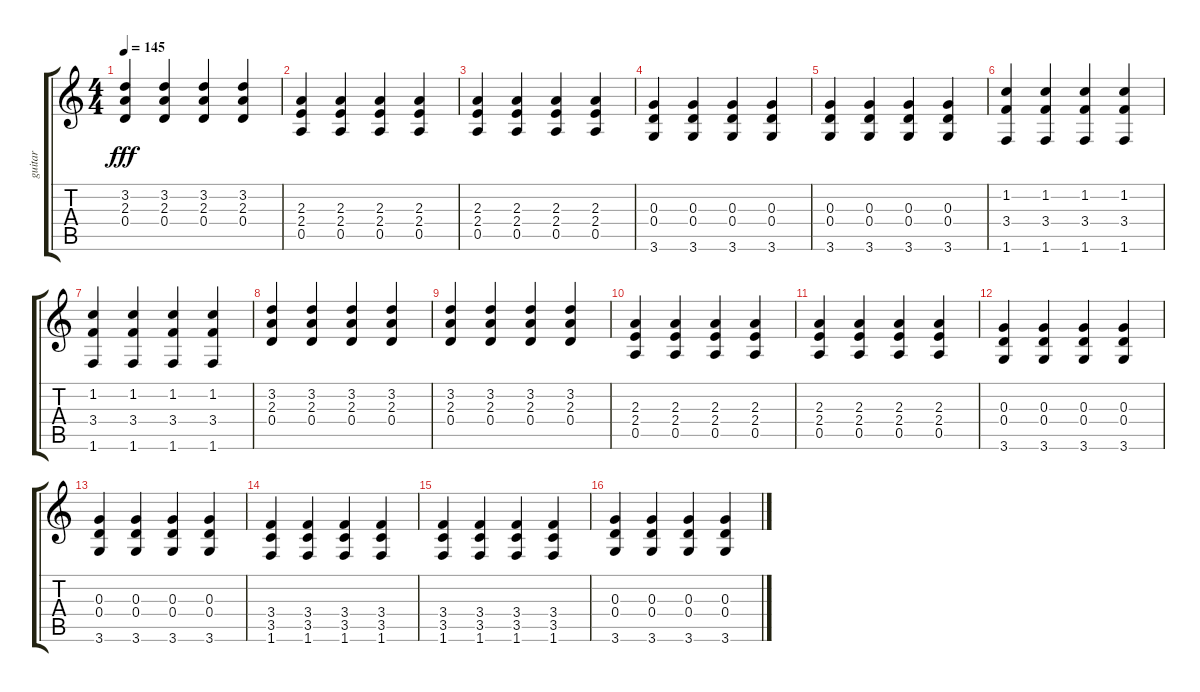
\track ("guitar" "guitar") {instrument distortionguitar}
\staff {score tabs}
\tuning (E4 B3 G3 D3 A2 E2) {hide}
\ts (4 4)
\tempo 145
\clef g2
\ks c
(3.2 2.3 0.4).4{dy fff} (3.2 2.3 0.4).4 (3.2 2.3 0.4).4 (3.2 2.3 0.4).4 |
(2.3 2.4 0.5).4 (2.3 2.4 0.5).4 (2.3 2.4 0.5).4 (2.3 2.4 0.5).4 |
(2.3 2.4 0.5).4 (2.3 2.4 0.5).4 (2.3 2.4 0.5).4 (2.3 2.4 0.5).4 |
(0.3 0.4 3.6).4 (0.3 0.4 3.6).4 (0.3 0.4 3.6).4 (0.3 0.4 3.6).4 |
(0.3 0.4 3.6).4 (0.3 0.4 3.6).4 (0.3 0.4 3.6).4 (0.3 0.4 3.6).4 |
(1.2 3.4 1.6).4 (1.2 3.4 1.6).4 (1.2 3.4 1.6).4 (1.2 3.4 1.6).4 |
(1.2 3.4 1.6).4 (1.2 3.4 1.6).4 (1.2 3.4 1.6).4 (1.2 3.4 1.6).4 |
(3.2 2.3 0.4).4 (3.2 2.3 0.4).4 (3.2 2.3 0.4).4 (3.2 2.3 0.4).4 |
(3.2 2.3 0.4).4 (3.2 2.3 0.4).4 (3.2 2.3 0.4).4 (3.2 2.3 0.4).4 |
(2.3 2.4 0.5).4 (2.3 2.4 0.5).4 (2.3 2.4 0.5).4 (2.3 2.4 0.5).4 |
(2.3 2.4 0.5).4 (2.3 2.4 0.5).4 (2.3 2.4 0.5).4 (2.3 2.4 0.5).4 |
(0.3 0.4 3.6).4 (0.3 0.4 3.6).4 (0.3 0.4 3.6).4 (0.3 0.4 3.6).4 |
(0.3 0.4 3.6).4 (0.3 0.4 3.6).4 (0.3 0.4 3.6).4 (0.3 0.4 3.6).4 |
(3.4 3.5 1.6).4 (3.4 3.5 1.6).4 (3.4 3.5 1.6).4 (3.4 3.5 1.6).4 |
(3.4 3.5 1.6).4 (3.4 3.5 1.6).4 (3.4 3.5 1.6).4 (3.4 3.5 1.6).4 |
(0.3 0.4 3.6).4 (0.3 0.4 3.6).4 (0.3 0.4 3.6).4 (0.3 0.4 3.6).4
